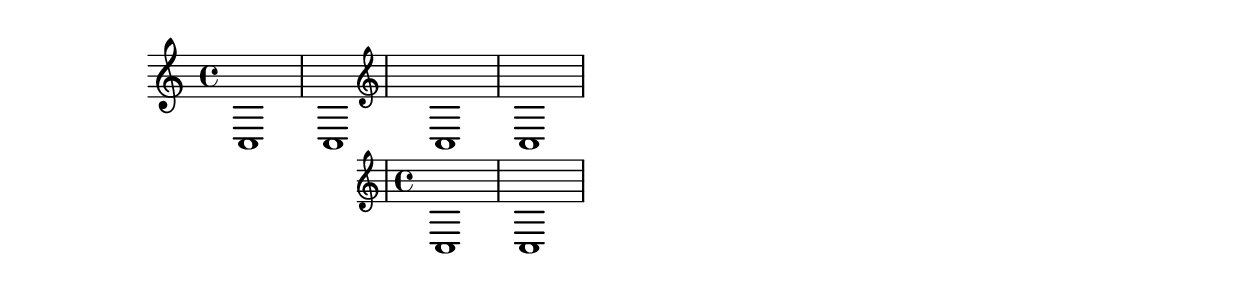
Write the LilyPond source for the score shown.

\version "1.1.52";

\score {

\notes { c1 c1 < {\clef "treble"; c1 c1 } \context Staff=stb{ c1 c1}>}
}
